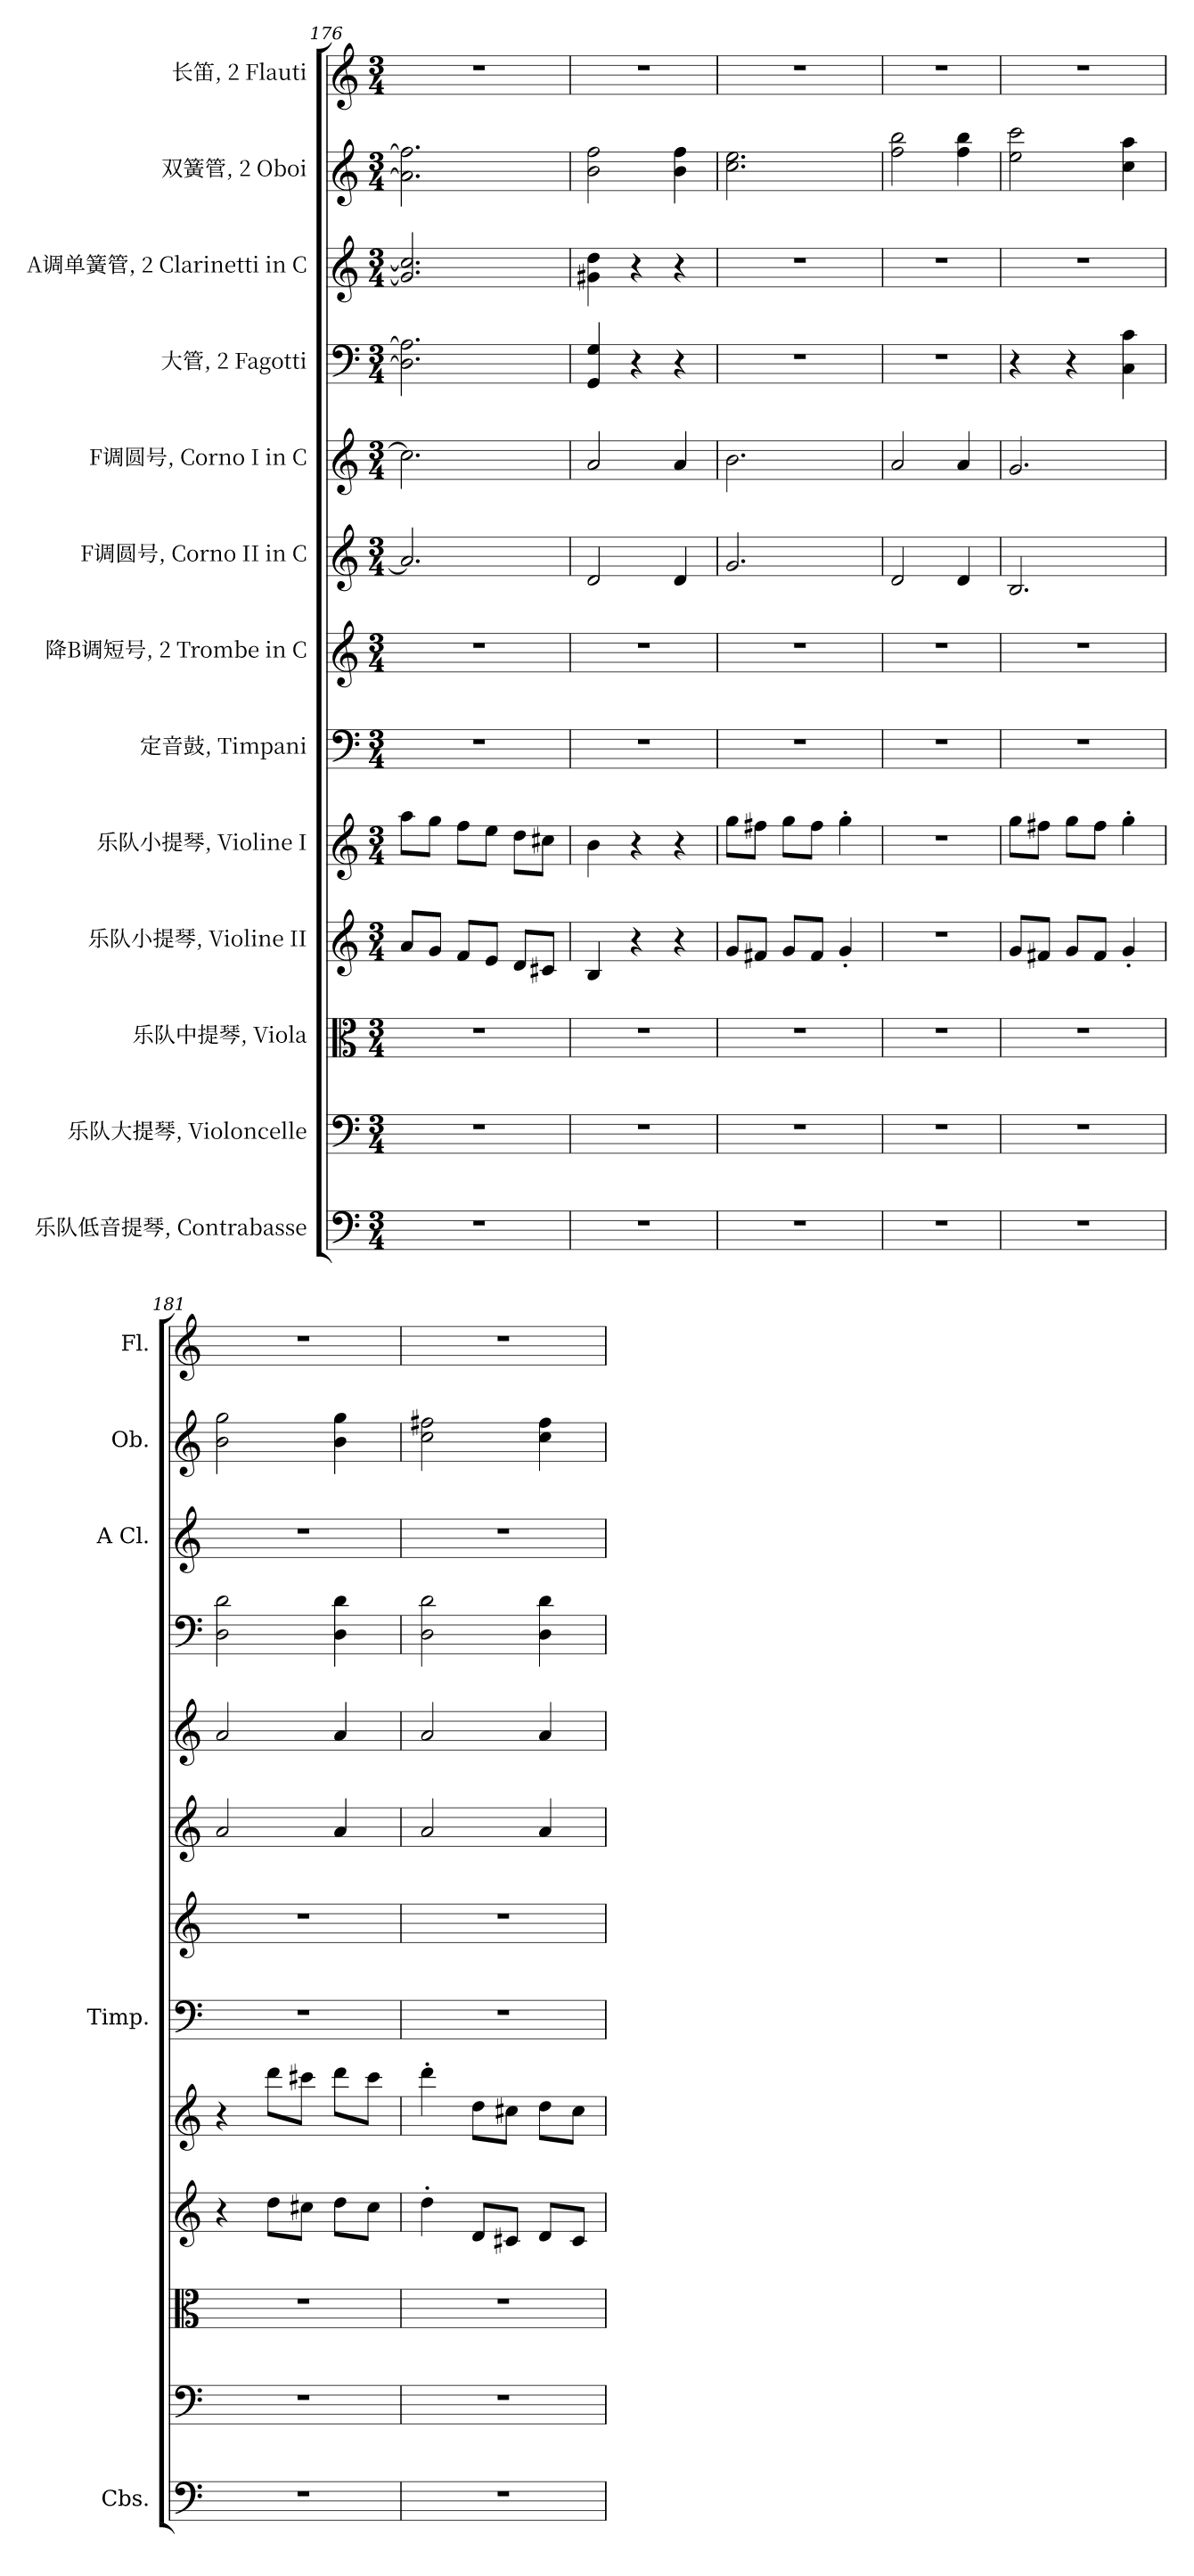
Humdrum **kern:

**kern	**kern	**kern	**kern	**kern	**kern	**kern	**kern	**kern	**kern	**kern	**kern	**kern
*part13	*part12	*part11	*part10	*part9	*part8	*part7	*part6	*part5	*part4	*part3	*part2	*part1
*staff13	*staff12	*staff11	*staff10	*staff9	*staff8	*staff7	*staff6	*staff5	*staff4	*staff3	*staff2	*staff1
*I"乐队低音提琴, Contrabasse	*I"乐队大提琴, Violoncelle	*I"乐队中提琴, Viola	*I"乐队小提琴, Violine II	*I"乐队小提琴, Violine I	*I"定音鼓, Timpani	*I"降B调短号, 2 Trombe in C	*I"F调圆号, Corno II in C	*I"F调圆号, Corno I in C	*I"大管, 2 Fagotti	*I"A调单簧管, 2 Clarinetti in C	*I"双簧管, 2 Oboi	*I"长笛, 2 Flauti
*I'Cbs.	*	*	*	*	*I'Timp.	*	*	*	*	*I'A Cl.	*I'Ob.	*I'Fl.
*clefF4	*clefF4	*clefC3	*clefG2	*clefG2	*clefF4	*clefG2	*clefG2	*clefG2	*clefF4	*clefG2	*clefG2	*clefG2
*ITrd7c12	*	*	*	*	*	*ITrd1c2	*ITrd4c7	*ITrd4c7	*	*ITrd1c2	*	*
*k[]	*k[]	*k[]	*k[]	*k[]	*k[]	*k[b-e-]	*k[b-]	*k[b-]	*k[]	*k[b-e-]	*k[]	*k[]
*M3/4	*M3/4	*M3/4	*M3/4	*M3/4	*M3/4	*M3/4	*M3/4	*M3/4	*M3/4	*M3/4	*M3/4	*M3/4
*MM246	*MM246	*MM246	*MM246	*MM246	*MM246	*MM246	*MM246	*MM246	*MM246	*MM246	*MM246	*MM246
=176	=176	=176	=176	=176	=176	=176	=176	=176	=176	=176	=176	=176
2.r	2.r	2.r	8a/L	8aa\L	2.r	2.r	2.d/]	2.f\]	2.D\] 2.A\]	2.f#/] 2.b-/]	2.a\] 2.ff\]	2.r
.	.	.	8g/J	8gg\J	.	.	.	.	.	.	.	.
.	.	.	8f/L	8ff\L	.	.	.	.	.	.	.	.
.	.	.	8e/J	8ee\J	.	.	.	.	.	.	.	.
.	.	.	8d/L	8dd\L	.	.	.	.	.	.	.	.
.	.	.	8c#X/J	8cc#X\J	.	.	.	.	.	.	.	.
=177	=177	=177	=177	=177	=177	=177	=177	=177	=177	=177	=177	=177
*	*	*	*	*	*	*	*	*	*	*	*	*MM220
2.r	2.r	2.r	4B/	4b\	2.r	2.r	2G/	2d/	4GG/ 4G/	4f#X\ 4cc\	2b\ 2ff\	2.r
.	.	.	4r	4r	.	.	.	.	4r	4r	.	.
.	.	.	4r	4r	.	.	4G/	4d/	4r	4r	4b\ 4ff\	.
!!LO:PB:g=z
=178	=178	=178	=178	=178	=178	=178	=178	=178	=178	=178	=178	=178
*	*	*	*	*	*	*	*	*	*	*	*	*MM250
2.r	2.r	2.r	8g/L	8gg\L	2.r	2.r	2.c/	2.e\	2.r	2.r	2.cc\ 2.ee\	2.r
.	.	.	8f#X/J	8ff#X\J	.	.	.	.	.	.	.	.
.	.	.	8g/L	8gg\L	.	.	.	.	.	.	.	.
.	.	.	8f#/J	8ff#\J	.	.	.	.	.	.	.	.
.	.	.	4g'/	4gg'\	.	.	.	.	.	.	.	.
=179	=179	=179	=179	=179	=179	=179	=179	=179	=179	=179	=179	=179
*	*	*	*	*	*	*	*	*	*	*	*	*MM250
2.r	2.r	2.r	2.r	2.r	2.r	2.r	2G/	2d/	2.r	2.r	2ff\ 2bb\	2.r
.	.	.	.	.	.	.	4G/	4d/	.	.	4ff\ 4bb\	.
=180	=180	=180	=180	=180	=180	=180	=180	=180	=180	=180	=180	=180
*	*	*	*	*	*	*	*	*	*	*	*	*MM250
2.r	2.r	2.r	8g/L	8gg\L	2.r	2.r	2.E/	2.c/	4r	2.r	2ee\ 2ccc\	2.r
.	.	.	8f#X/J	8ff#X\J	.	.	.	.	.	.	.	.
.	.	.	8g/L	8gg\L	.	.	.	.	4r	.	.	.
.	.	.	8f#/J	8ff#\J	.	.	.	.	.	.	.	.
.	.	.	4g'/	4gg'\	.	.	.	.	4C\ 4c\	.	4cc\ 4aa\	.
=181	=181	=181	=181	=181	=181	=181	=181	=181	=181	=181	=181	=181
*	*	*	*	*	*	*	*	*	*	*	*	*MM250
2.r	2.r	2.r	4r	4r	2.r	2.r	2d/	2d/	2D\ 2d\	2.r	2b\ 2gg\	2.r
.	.	.	8dd\L	8ddd\L	.	.	.	.	.	.	.	.
.	.	.	8cc#X\J	8ccc#X\J	.	.	.	.	.	.	.	.
.	.	.	8dd\L	8ddd\L	.	.	4d/	4d/	4D\ 4d\	.	4b\ 4gg\	.
.	.	.	8cc#\J	8ccc#\J	.	.	.	.	.	.	.	.
=182	=182	=182	=182	=182	=182	=182	=182	=182	=182	=182	=182	=182
*	*	*	*	*	*	*	*	*	*	*	*	*MM246
2.r	2.r	2.r	4dd'\	4ddd'\	2.r	2.r	2d/	2d/	2D\ 2d\	2.r	2cc\ 2ff#X\	2.r
.	.	.	8d/L	8dd\L	.	.	.	.	.	.	.	.
.	.	.	8c#X/J	8cc#X\J	.	.	.	.	.	.	.	.
.	.	.	8d/L	8dd\L	.	.	4d/	4d/	4D\ 4d\	.	4cc\ 4ff#\	.
.	.	.	8c#/J	8cc#\J	.	.	.	.	.	.	.	.
=	=	=	=	=	=	=	=	=	=	=	=	=
*-	*-	*-	*-	*-	*-	*-	*-	*-	*-	*-	*-	*-
